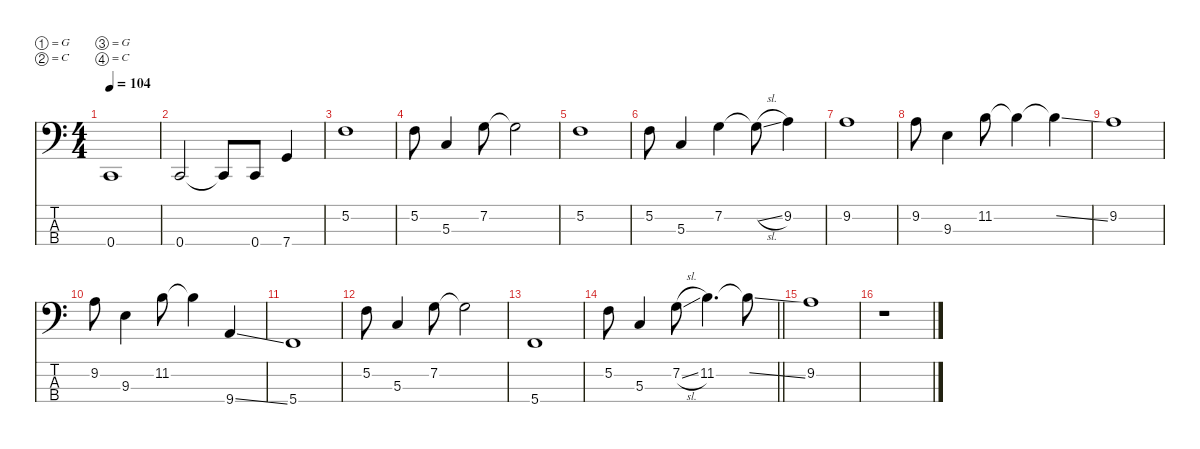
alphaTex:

\defaultSystemsLayout 4
\hideDynamics
\bracketExtendMode nobrackets
\singleTrackTrackNamePolicy hidden
\multiTrackTrackNamePolicy hidden
\firstSystemTrackNameMode fullname
\firstSystemTrackNameOrientation horizontal
\otherSystemsTrackNameOrientation horizontal
\track ("Bass" "el.bs.") {defaultSystemsLayout 8 instrument electricbassfinger}
\staff {score tabs}
\tuning (G2 C2 G1 C1)
\ts (4 4)
\tempo 104
\clef f4
\ks c
0.4.1{dy ff beam Up} |
0.4.2{beam Up} 0.4{t}.8{beam Up} 0.4.8{beam Up} 7.4.4{beam Up} |
5.2.1{beam Down} |
5.2.8{beam Down} 5.3.4{beam Up} 7.2.8{beam Down} 7.2{t}.2{beam Down} |
5.2.1{beam Down} |
5.2.8{beam Down} 5.3.4{beam Up} 7.2.4{beam Down} 7.2{sl t}.8{beam Down} 9.2.4{beam Down} |
9.2.1{beam Down} |
9.2.8{beam Down} 9.3.4{beam Down} 11.2.8{beam Down} 11.2{t}.4{beam Down} 11.2{ss t}.4{beam Down} |
9.2.1{beam Down} |
9.2.8{beam Down} 9.3.4{beam Down} 11.2.8{beam Down} 11.2{t}.4{beam Down} 9.4{ss}.4{beam Up} |
5.4.1{beam Up} |
5.2.8{beam Down} 5.3.4{beam Up} 7.2.8{beam Down} 7.2{t}.2{beam Down} |
5.4.1{beam Up} |
\barLineRight lightlight
5.2.8{beam Down} 5.3.4{beam Up} 7.2{sl}.8{beam Down} 11.2.4{d beam Down} 11.2{ss t}.8{beam Down} |
9.2.1{beam Down} |
r.1{beam Down}
